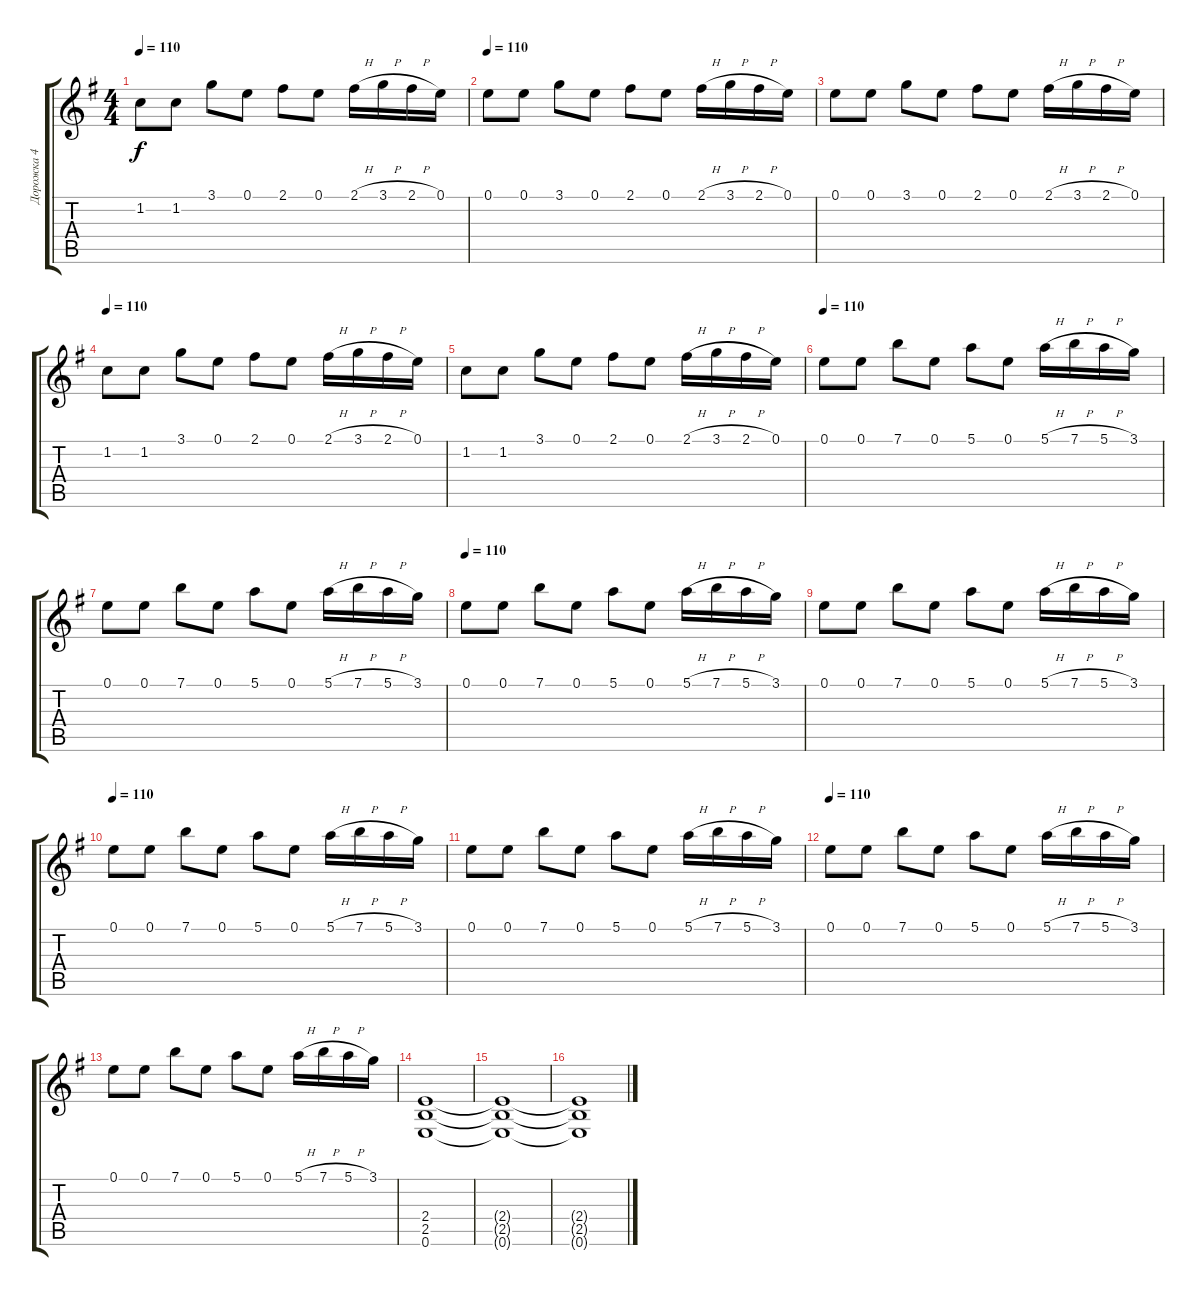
\track ("Дорожка 4" "Дорожка 4") {instrument distortionguitar}
\staff {score tabs}
\tuning (E4 B3 G3 D3 A2 E2) {hide}
\ts (4 4)
\tempo 110
\clef g2
\ks eminor
1.2.8{dy f} 1.2.8 3.1.8 0.1.8 2.1.8 0.1.8 2.1{h}.16 3.1{h}.16 2.1{h}.16 0.1.16 |
\tempo 110
0.1.8 0.1.8 3.1.8 0.1.8 2.1.8 0.1.8 2.1{h}.16 3.1{h}.16 2.1{h}.16 0.1.16 |
0.1.8 0.1.8 3.1.8 0.1.8 2.1.8 0.1.8 2.1{h}.16 3.1{h}.16 2.1{h}.16 0.1.16 |
\tempo 110
1.2.8 1.2.8 3.1.8 0.1.8 2.1.8 0.1.8 2.1{h}.16 3.1{h}.16 2.1{h}.16 0.1.16 |
1.2.8 1.2.8 3.1.8 0.1.8 2.1.8 0.1.8 2.1{h}.16 3.1{h}.16 2.1{h}.16 0.1.16 |
\tempo 110
0.1.8 0.1.8 7.1.8 0.1.8 5.1.8 0.1.8 5.1{h}.16 7.1{h}.16 5.1{h}.16 3.1.16 |
0.1.8 0.1.8 7.1.8 0.1.8 5.1.8 0.1.8 5.1{h}.16 7.1{h}.16 5.1{h}.16 3.1.16 |
\tempo 110
0.1.8 0.1.8 7.1.8 0.1.8 5.1.8 0.1.8 5.1{h}.16 7.1{h}.16 5.1{h}.16 3.1.16 |
0.1.8 0.1.8 7.1.8 0.1.8 5.1.8 0.1.8 5.1{h}.16 7.1{h}.16 5.1{h}.16 3.1.16 |
\tempo 110
0.1.8 0.1.8 7.1.8 0.1.8 5.1.8 0.1.8 5.1{h}.16 7.1{h}.16 5.1{h}.16 3.1.16 |
0.1.8 0.1.8 7.1.8 0.1.8 5.1.8 0.1.8 5.1{h}.16 7.1{h}.16 5.1{h}.16 3.1.16 |
\tempo 110
0.1.8 0.1.8 7.1.8 0.1.8 5.1.8 0.1.8 5.1{h}.16 7.1{h}.16 5.1{h}.16 3.1.16 |
0.1.8 0.1.8 7.1.8 0.1.8 5.1.8 0.1.8 5.1{h}.16 7.1{h}.16 5.1{h}.16 3.1.16 |
(2.4 2.5 0.6).1 |
(2.4{t} 2.5{t} 0.6{t}).1{volume 8} |
(2.4{t} 2.5{t} 0.6{t}).1{volume 6}
